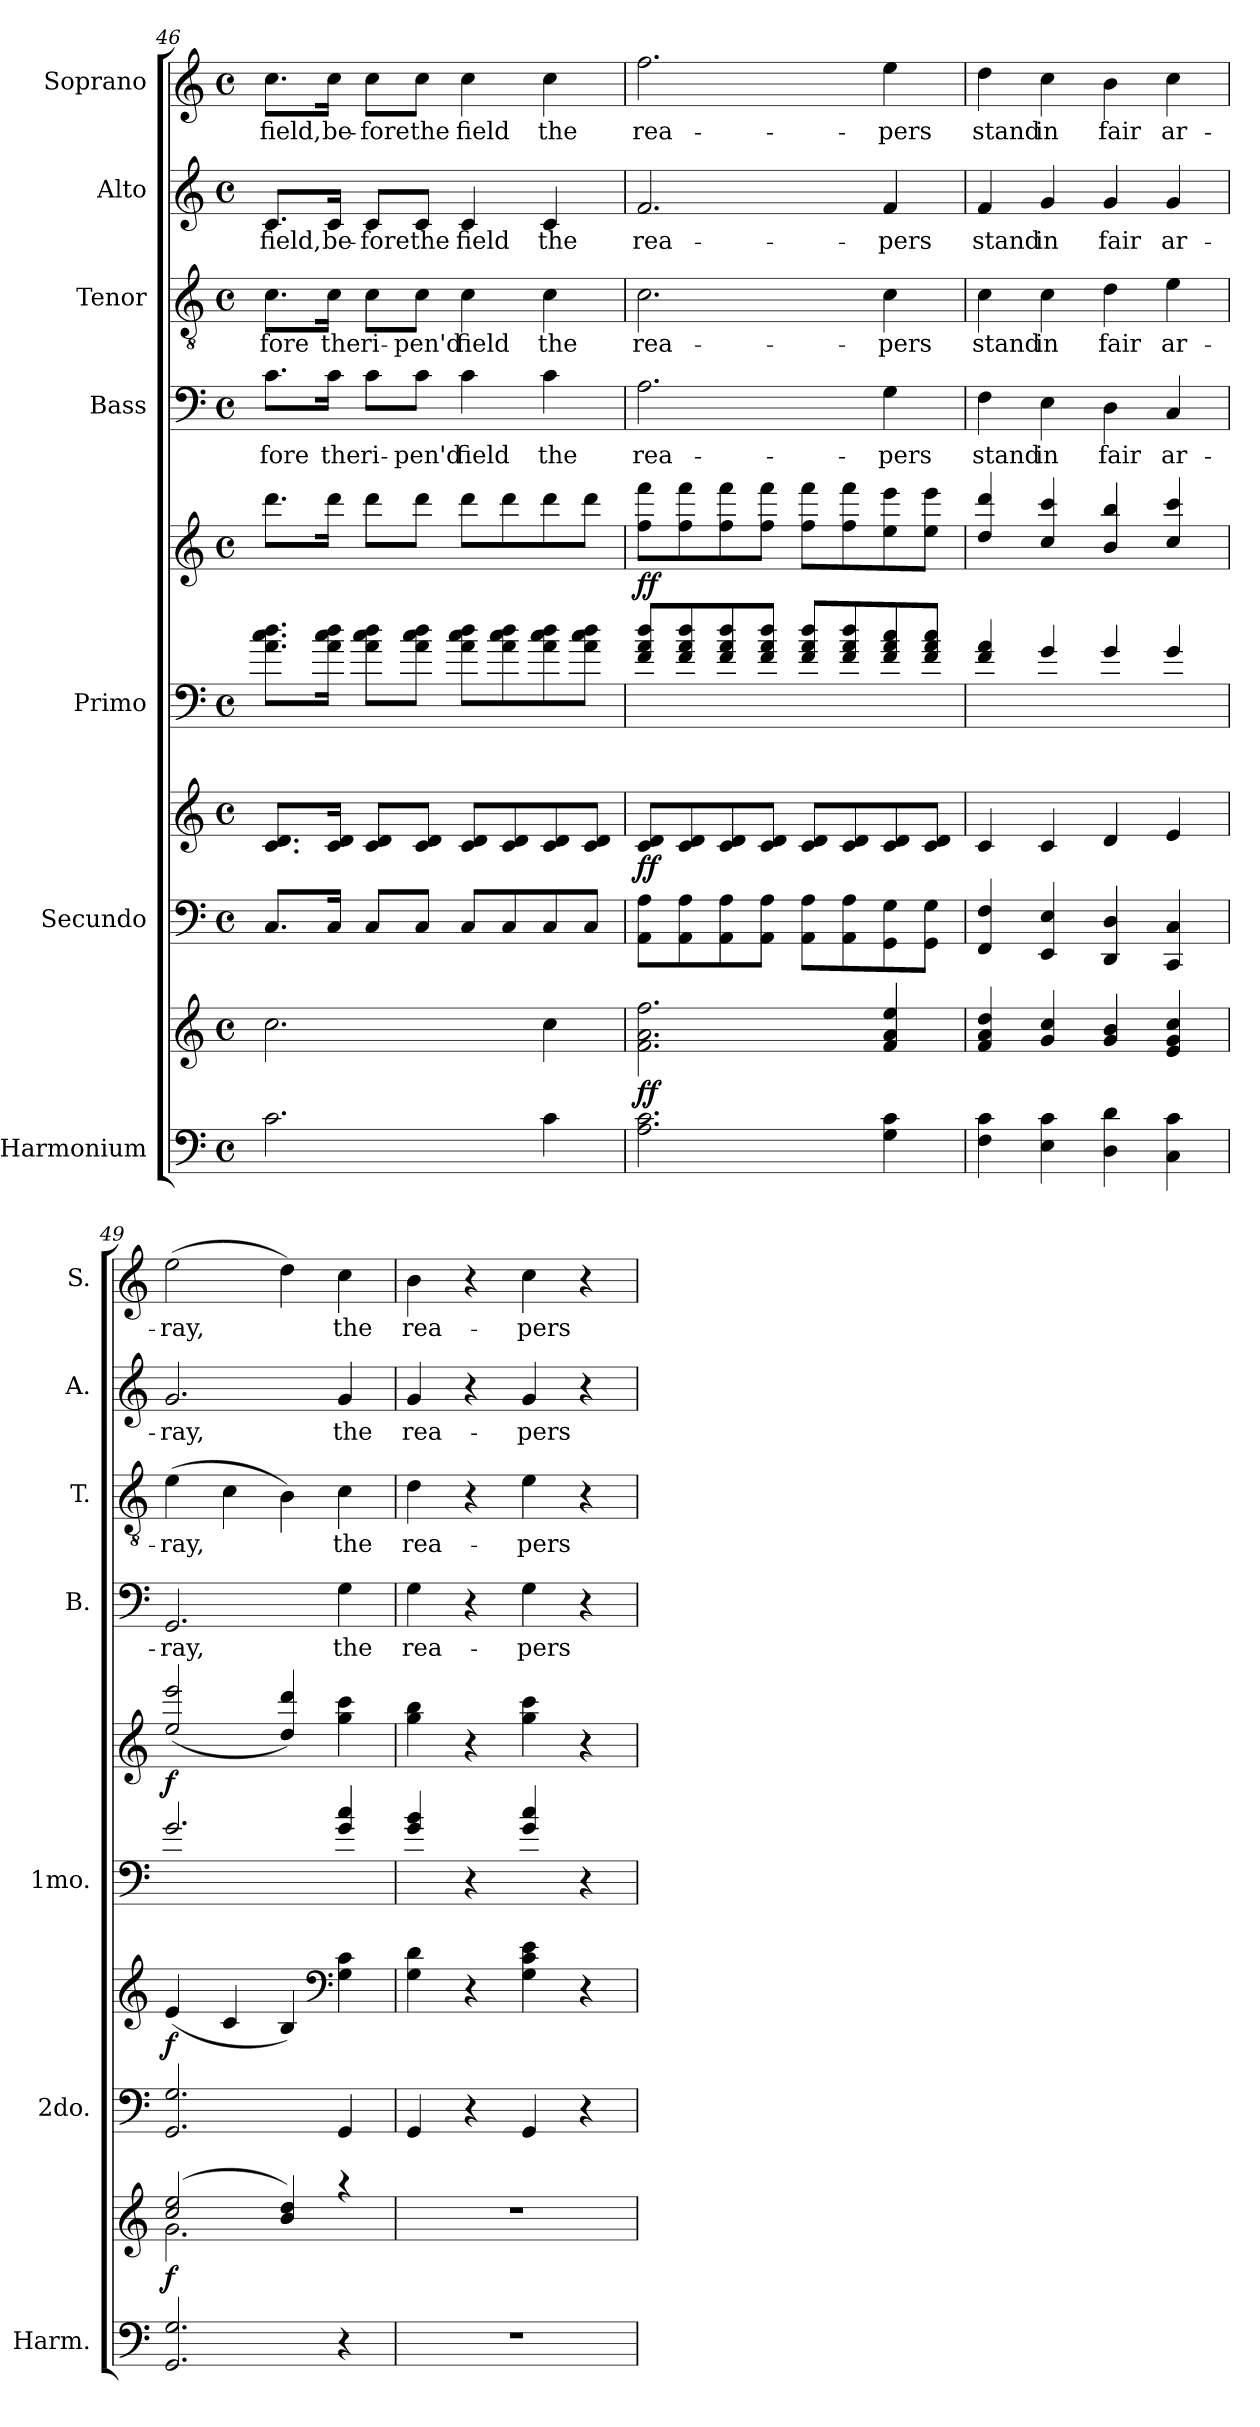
**kern	**kern	**dynam	**kern	**kern	**dynam	**kern	**kern	**dynam	**kern	**text	**kern	**text	**kern	**text	**kern	**text
*part7	*part7	*part7	*part6	*part6	*part6	*part5	*part5	*part5	*part4	*part4	*part3	*part3	*part2	*part2	*part1	*part1
*staff10	*staff9	*staff9/10	*staff8	*staff7	*staff7/8	*staff6	*staff5	*staff5/6	*staff4	*staff4	*staff3	*staff3	*staff2	*staff2	*staff1	*staff1
*I"Harmonium	*	*	*I"Secundo	*	*	*I"Primo	*	*	*I"Bass	*	*I"Tenor	*	*I"Alto	*	*I"Soprano	*
*I'Harm.	*	*	*I'2do.	*	*	*I'1mo.	*	*	*I'B.	*	*I'T.	*	*I'A.	*	*I'S.	*
*clefF4	*clefG2	*	*clefF4	*clefG2	*	*clefF4	*clefG2	*	*clefF4	*	*clefGv2	*	*clefG2	*	*clefG2	*
*k[]	*k[]	*	*k[]	*k[]	*	*k[]	*k[]	*	*k[]	*	*k[]	*	*k[]	*	*k[]	*
*C:	*C:	*	*C:	*C:	*	*C:	*C:	*	*C:	*	*C:	*	*C:	*	*C:	*
*M4/4	*M4/4	*	*M4/4	*M4/4	*	*M4/4	*M4/4	*	*M4/4	*	*M4/4	*	*M4/4	*	*M4/4	*
*met(c)	*met(c)	*	*met(c)	*met(c)	*	*met(c)	*met(c)	*	*met(c)	*	*met(c)	*	*met(c)	*	*met(c)	*
=46	=46	=46	=46	=46	=46	=46	=46	=46	=46	=46	=46	=46	=46	=46	=46	=46
!	!	!	!	!	!	!	!	!	!	!LO:LY:b	!	!LO:LY:b	!	!LO:LY:b	!	!LO:LY:b
2.c\	2.cc\	.	8.C/L	8.c/ 8.d/L	.	8.a\ 8.cc\ 8.dd\L	8.ddd\L	.	8.c\L	-fore	8.c\L	-fore	8.c/L	field,	8.cc\L	field,
!	!	!	!	!	!	!	!	!	!	!LO:LY:b	!	!LO:LY:b	!	!LO:LY:b	!	!LO:LY:b
.	.	.	16C/Jk	16c/ 16d/Jk	.	16a\ 16cc\ 16dd\Jk	16ddd\Jk	.	16c\Jk	the	16c\Jk	the	16c/Jk	be-	16cc\Jk	be-
!	!	!	!	!	!	!	!	!	!	!LO:LY:b	!	!LO:LY:b	!	!LO:LY:b	!	!LO:LY:b
.	.	.	8C/L	8c/ 8d/L	.	8a\ 8cc\ 8dd\L	8ddd\L	.	8c\L	ri-	8c\L	ri-	8c/L	-fore	8cc\L	-fore
!	!	!	!	!	!	!	!	!	!	!LO:LY:b	!	!LO:LY:b	!	!LO:LY:b	!	!LO:LY:b
.	.	.	8C/J	8c/ 8d/J	.	8a\ 8cc\ 8dd\J	8ddd\J	.	8c\J	-pen'd	8c\J	-pen'd	8c/J	the	8cc\J	the
!	!	!	!	!	!	!	!	!	!	!LO:LY:b	!	!LO:LY:b	!	!LO:LY:b	!	!LO:LY:b
.	.	.	8C/L	8c/ 8d/L	.	8a\ 8cc\ 8dd\L	8ddd\L	.	4c\	field	4c\	field	4c/	field	4cc\	field
.	.	.	8C/	8c/ 8d/	.	8a\ 8cc\ 8dd\	8ddd\	.	.	.	.	.	.	.	.	.
!	!	!	!	!	!	!	!	!	!	!LO:LY:b	!	!LO:LY:b	!	!LO:LY:b	!	!LO:LY:b
4c\	4cc\	.	8C/	8c/ 8d/	.	8a\ 8cc\ 8dd\	8ddd\	.	4c\	the	4c\	the	4c/	the	4cc\	the
.	.	.	8C/J	8c/ 8d/J	.	8a\ 8cc\ 8dd\J	8ddd\J	.	.	.	.	.	.	.	.	.
=47	=47	=47	=47	=47	=47	=47	=47	=47	=47	=47	=47	=47	=47	=47	=47	=47
!	!	!LO:DY:b	!	!	!LO:DY:b	!	!	!LO:DY:a=2	!	!LO:LY:b	!	!LO:LY:b	!	!LO:LY:b	!	!LO:LY:b
2.A\ 2.c\	2.f\ 2.a\ 2.ff\	ff	8AA\ 8A\L	8c/ 8d/L	ff	8f/ 8a/ 8dd/L	8ff\ 8fff\L	ff	2.A\	rea-	2.c\	rea-	2.f/	rea-	2.ff\	rea-
.	.	.	8AA\ 8A\	8c/ 8d/	.	8f/ 8a/ 8dd/	8ff\ 8fff\	.	.	.	.	.	.	.	.	.
.	.	.	8AA\ 8A\	8c/ 8d/	.	8f/ 8a/ 8dd/	8ff\ 8fff\	.	.	.	.	.	.	.	.	.
.	.	.	8AA\ 8A\J	8c/ 8d/J	.	8f/ 8a/ 8dd/J	8ff\ 8fff\J	.	.	.	.	.	.	.	.	.
.	.	.	8AA\ 8A\L	8c/ 8d/L	.	8f/ 8a/ 8dd/L	8ff\ 8fff\L	.	.	.	.	.	.	.	.	.
.	.	.	8AA\ 8A\	8c/ 8d/	.	8f/ 8a/ 8dd/	8ff\ 8fff\	.	.	.	.	.	.	.	.	.
!	!	!	!	!	!	!	!	!	!	!LO:LY:b	!	!LO:LY:b	!	!LO:LY:b	!	!LO:LY:b
4G\ 4c\	4f/ 4a/ 4ee/	.	8GG\ 8G\	8c/ 8d/	.	8f/ 8a/ 8cc/	8ee\ 8eee\	.	4G\	-pers	4c\	-pers	4f/	-pers	4ee\	-pers
.	.	.	8GG\ 8G\J	8c/ 8d/J	.	8f/ 8a/ 8cc/J	8ee\ 8eee\J	.	.	.	.	.	.	.	.	.
!!LO:PB:g=z
=48	=48	=48	=48	=48	=48	=48	=48	=48	=48	=48	=48	=48	=48	=48	=48	=48
!	!	!	!	!	!	!	!	!	!	!LO:LY:b	!	!LO:LY:b	!	!LO:LY:b	!	!LO:LY:b
4F\ 4c\	4f/ 4a/ 4dd/	.	4FF/ 4F/	4c/	.	4f/ 4a/	4dd/ 4ddd/	.	4F\	stand	4c\	stand	4f/	stand	4dd\	stand
!	!	!	!	!	!	!	!	!	!	!LO:LY:b	!	!LO:LY:b	!	!LO:LY:b	!	!LO:LY:b
4E\ 4c\	4g/ 4cc/	.	4EE/ 4E/	4c/	.	4g/	4cc/ 4ccc/	.	4E\	in	4c\	in	4g/	in	4cc\	in
!	!	!	!	!	!	!	!	!	!	!LO:LY:b	!	!LO:LY:b	!	!LO:LY:b	!	!LO:LY:b
4D\ 4d\	4g/ 4b/	.	4DD/ 4D/	4d/	.	4g/	4b/ 4bb/	.	4D\	fair	4d\	fair	4g/	fair	4b\	fair
!	!	!	!	!	!	!	!	!	!	!LO:LY:b	!	!LO:LY:b	!	!LO:LY:b	!	!LO:LY:b
4C\ 4c\	4e/ 4g/ 4cc/	.	4CC/ 4C/	4e/	.	4g/	4cc/ 4ccc/	.	4C/	ar-	4e\	ar-	4g/	ar-	4cc\	ar-
=49	=49	=49	=49	=49	=49	=49	=49	=49	=49	=49	=49	=49	=49	=49	=49	=49
*^	*^	*	*	*	*	*	*	*	*	*	*	*	*	*	*	*
!	!	!	!	!LO:DY:b	!	!	!LO:DY:b	!	!	!LO:DY:b	!	!LO:LY:b	!	!LO:LY:b	!	!LO:LY:b	!	!LO:LY:b
2.GG/ 2.G/	2.ryy	(2cc/ 2ee/	2.g\	f	2.GG/ 2.G/	(<4e/	f	2.g/	(<2ee/ 2eee/	f	2.GG/	-ray,	(>4e\	-ray,	2.g/	-ray,	(>2ee\	-ray,
.	.	.	.	.	.	4c/	.	.	.	.	.	.	4c\	.	.	.	.	.
.	.	4b/ 4dd/)	.	.	.	4B/)	.	.	4dd/ 4ddd/)	.	.	.	4B\)	.	.	.	4dd\)	.
*	*	*	*	*	*	*clefF4	*	*	*	*	*	*	*	*	*	*	*	*
!	!	!	!	!	!	!	!	!	!	!	!	!LO:LY:b	!	!LO:LY:b	!	!LO:LY:b	!	!LO:LY:b
4r	4ryy	4raa	4ryy	.	4GG/	4G\ 4c\	.	4g/ 4cc/	4gg\ 4ccc\	.	4G\	the	4c\	the	4g/	the	4cc\	the
=50	=50	=50	=50	=50	=50	=50	=50	=50	=50	=50	=50	=50	=50	=50	=50	=50	=50	=50
!	!	!	!	!	!	!	!	!	!	!	!	!LO:LY:b	!	!LO:LY:b	!	!LO:LY:b	!	!LO:LY:b
*v	*v	*	*	*	*	*	*	*	*	*	*	*	*	*	*	*	*	*
*	*v	*v	*	*	*	*	*	*	*	*	*	*	*	*	*	*	*
1r	1r	.	4GG/	4G\ 4d\	.	4g/ 4b/	4gg\ 4bb\	.	4G\	rea-	4d\	rea-	4g/	rea-	4b\	rea-
.	.	.	4r	4r	.	4r	4r	.	4r	.	4r	.	4r	.	4r	.
!	!	!	!	!	!	!	!	!	!	!LO:LY:b	!	!LO:LY:b	!	!LO:LY:b	!	!LO:LY:b
.	.	.	4GG/	4G\ 4c\ 4e\	.	4g/ 4cc/	4gg\ 4ccc\	.	4G\	-pers	4e\	-pers	4g/	-pers	4cc\	-pers
.	.	.	4r	4r	.	4r	4r	.	4r	.	4r	.	4r	.	4r	.
=	=	=	=	=	=	=	=	=	=	=	=	=	=	=	=	=
*-	*-	*-	*-	*-	*-	*-	*-	*-	*-	*-	*-	*-	*-	*-	*-	*-
